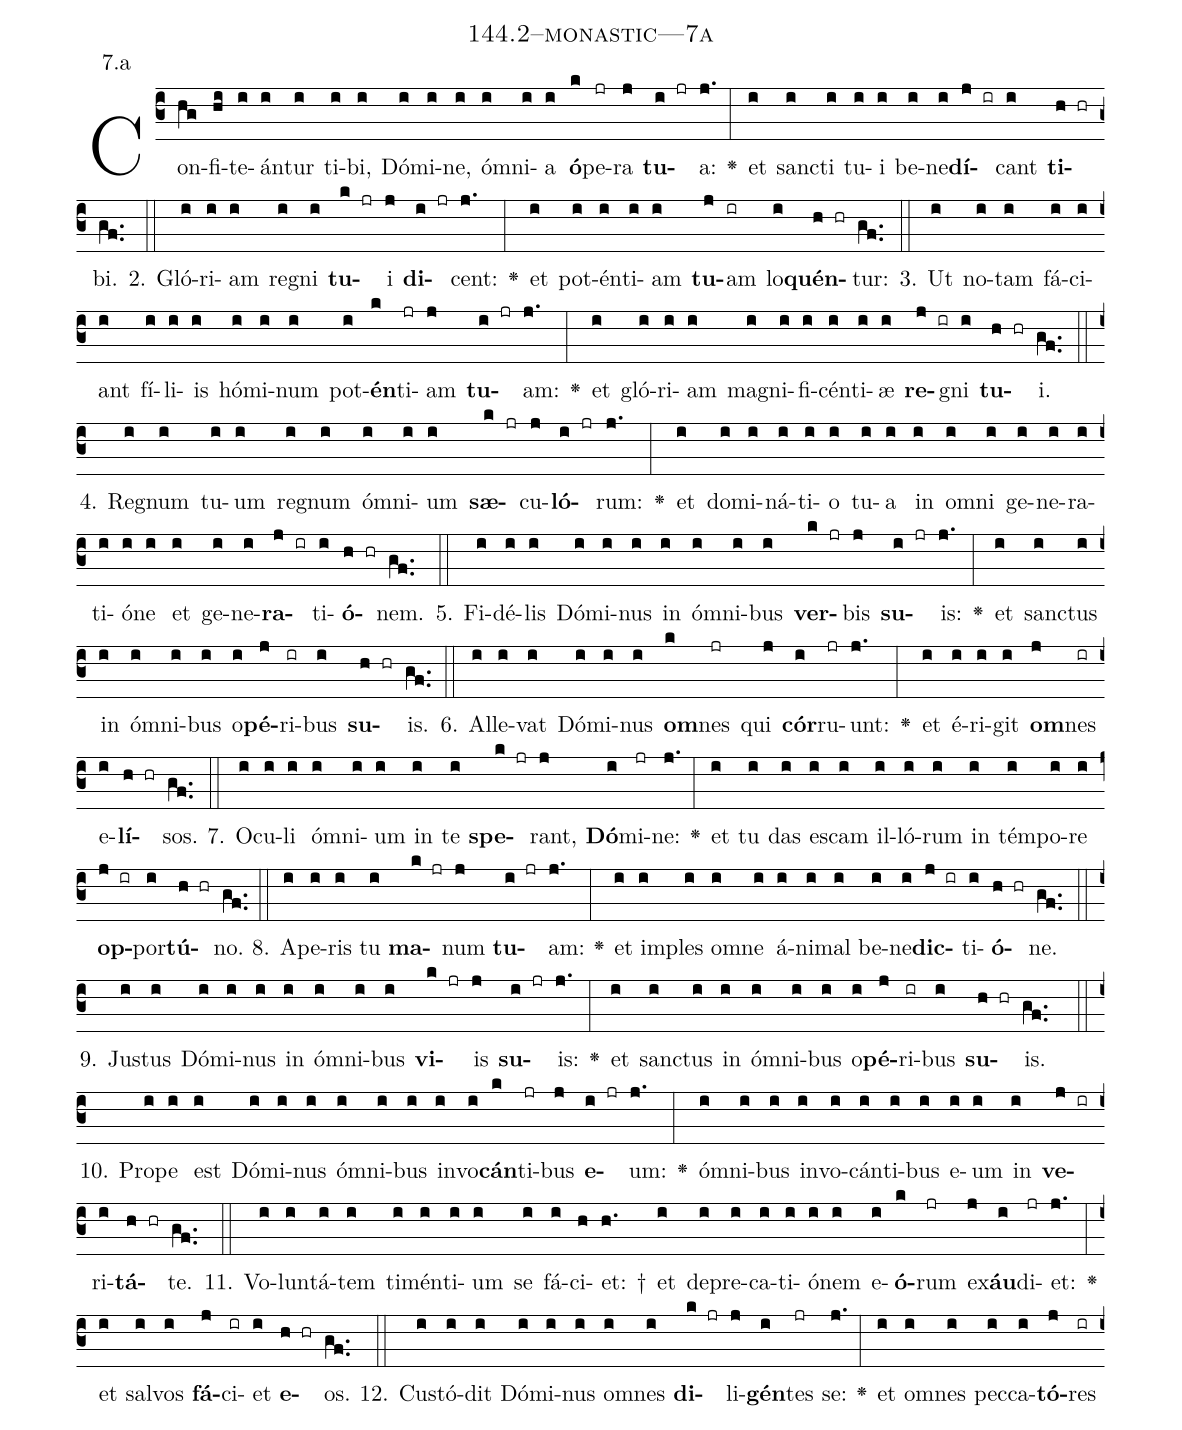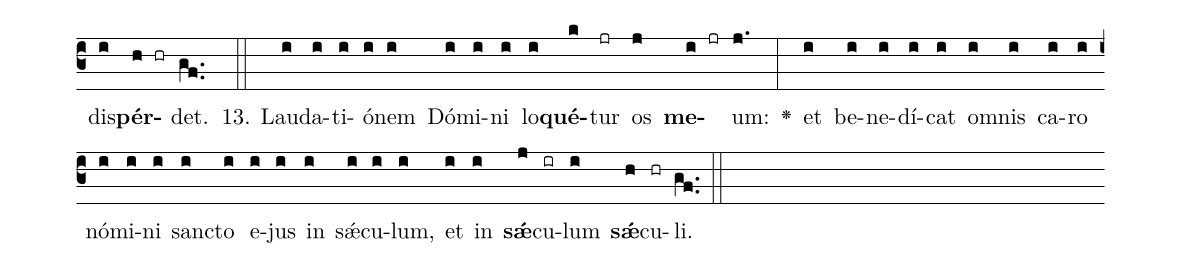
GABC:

name: 144.2--monastic---7a;
annotation: 7.a;
%%
(c3)Con(hg)fi(hi)te(i)án(i)tur(i) ti(i)bi,(i) Dó(i)mi(i)ne,(i) óm(i)ni(i)a(i) <b>ó</b>(k)pe(jr)ra(j) <b>tu</b>(i jr)a:(j.) <v>\greheightstar</v>(:) et(i) sanc(i)ti(i) tu(i)i(i) be(i)ne(i)<b>dí</b>(j ir)cant(i) <b>ti</b>(h hr)bi.(gf..) (::)
2. Gló(i)ri(i)am(i) re(i)gni(i) <b>tu</b>(k jr)i(j) <b>di</b>(i jr)cent:(j.) <v>\greheightstar</v>(:) et(i) pot(i)én(i)ti(i)am(i) <b>tu</b>(j)am(ir) lo(i)<b>quén</b>(h hr)tur:(gf..) (::)
3. Ut(i) no(i)tam(i) fá(i)ci(i)ant(i) fí(i)li(i)is(i) hó(i)mi(i)num(i) pot(i)<b>én</b>(k)ti(jr)am(j) <b>tu</b>(i jr)am:(j.) <v>\greheightstar</v>(:) et(i) gló(i)ri(i)am(i) ma(i)gni(i)fi(i)cén(i)ti(i)æ(i) <b>re</b>(j ir)gni(i) <b>tu</b>(h hr)i.(gf..) (::)
4. Re(i)gnum(i) tu(i)um(i) re(i)gnum(i) óm(i)ni(i)um(i) <b>sæ</b>(k jr)cu(j)<b>ló</b>(i jr)rum:(j.) <v>\greheightstar</v>(:) et(i) do(i)mi(i)ná(i)ti(i)o(i) tu(i)a(i) in(i) om(i)ni(i) ge(i)ne(i)ra(i)ti(i)ó(i)ne(i) et(i) ge(i)ne(i)<b>ra</b>(j ir)ti(i)<b>ó</b>(h hr)nem.(gf..) (::)
5. Fi(i)dé(i)lis(i) Dó(i)mi(i)nus(i) in(i) óm(i)ni(i)bus(i) <b>ver</b>(k jr)bis(j) <b>su</b>(i jr)is:(j.) <v>\greheightstar</v>(:) et(i) sanc(i)tus(i) in(i) óm(i)ni(i)bus(i) o(i)<b>pé</b>(j)ri(ir)bus(i) <b>su</b>(h hr)is.(gf..) (::)
6. Al(i)le(i)vat(i) Dó(i)mi(i)nus(i) <b>om</b>(k)nes(jr) qui(j) <b>cór</b>(i)ru(jr)unt:(j.) <v>\greheightstar</v>(:) et(i) é(i)ri(i)git(i) <b>om</b>(j)nes(ir) e(i)<b>lí</b>(h hr)sos.(gf..) (::)
7. O(i)cu(i)li(i) óm(i)ni(i)um(i) in(i) te(i) <b>spe</b>(k jr)rant,(j) <b>Dó</b>(i)mi(jr)ne:(j.) <v>\greheightstar</v>(:) et(i) tu(i) das(i) es(i)cam(i) il(i)ló(i)rum(i) in(i) tém(i)po(i)re(i) <b>op</b>(j ir)por(i)<b>tú</b>(h hr)no.(gf..) (::)
8. A(i)pe(i)ris(i) tu(i) <b>ma</b>(k jr)num(j) <b>tu</b>(i jr)am:(j.) <v>\greheightstar</v>(:) et(i) im(i)ples(i) om(i)ne(i) á(i)ni(i)mal(i) be(i)ne(i)<b>dic</b>(j ir)ti(i)<b>ó</b>(h hr)ne.(gf..) (::)
9. Jus(i)tus(i) Dó(i)mi(i)nus(i) in(i) óm(i)ni(i)bus(i) <b>vi</b>(k jr)is(j) <b>su</b>(i jr)is:(j.) <v>\greheightstar</v>(:) et(i) sanc(i)tus(i) in(i) óm(i)ni(i)bus(i) o(i)<b>pé</b>(j)ri(ir)bus(i) <b>su</b>(h hr)is.(gf..) (::)
10. Pro(i)pe(i) est(i) Dó(i)mi(i)nus(i) óm(i)ni(i)bus(i) in(i)vo(i)<b>cán</b>(k)ti(jr)bus(j) <b>e</b>(i jr)um:(j.) <v>\greheightstar</v>(:) óm(i)ni(i)bus(i) in(i)vo(i)cán(i)ti(i)bus(i) e(i)um(i) in(i) <b>ve</b>(j ir)ri(i)<b>tá</b>(h hr)te.(gf..) (::)
11. Vo(i)lun(i)tá(i)tem(i) ti(i)mén(i)ti(i)um(i) se(i) fá(i)ci(h)et: †(h.) et(i) de(i)pre(i)ca(i)ti(i)ó(i)nem(i) e(i)<b>ó</b>(k)rum(jr) ex(j)<b>áu</b>(i)di(jr)et:(j.) <v>\greheightstar</v>(:) et(i) sal(i)vos(i) <b>fá</b>(j)ci(ir)et(i) <b>e</b>(h hr)os.(gf..) (::)
12. Cus(i)tó(i)dit(i) Dó(i)mi(i)nus(i) om(i)nes(i) <b>di</b>(k jr)li(j)<b>gén</b>(i)tes(jr) se:(j.) <v>\greheightstar</v>(:) et(i) om(i)nes(i) pec(i)ca(i)<b>tó</b>(j)res(ir) dis(i)<b>pér</b>(h hr)det.(gf..) (::)
13. Lau(i)da(i)ti(i)ó(i)nem(i) Dó(i)mi(i)ni(i) lo(i)<b>qué</b>(k)tur(jr) os(j) <b>me</b>(i jr)um:(j.) <v>\greheightstar</v>(:) et(i) be(i)ne(i)dí(i)cat(i) om(i)nis(i) ca(i)ro(i) nó(i)mi(i)ni(i) sanc(i)to(i) e(i)jus(i) in(i) sǽ(i)cu(i)lum,(i) et(i) in(i) <b>sǽ</b>(j)cu(ir)lum(i) <b>sǽ</b>(h)cu(hr)li.(gf..) (::)
